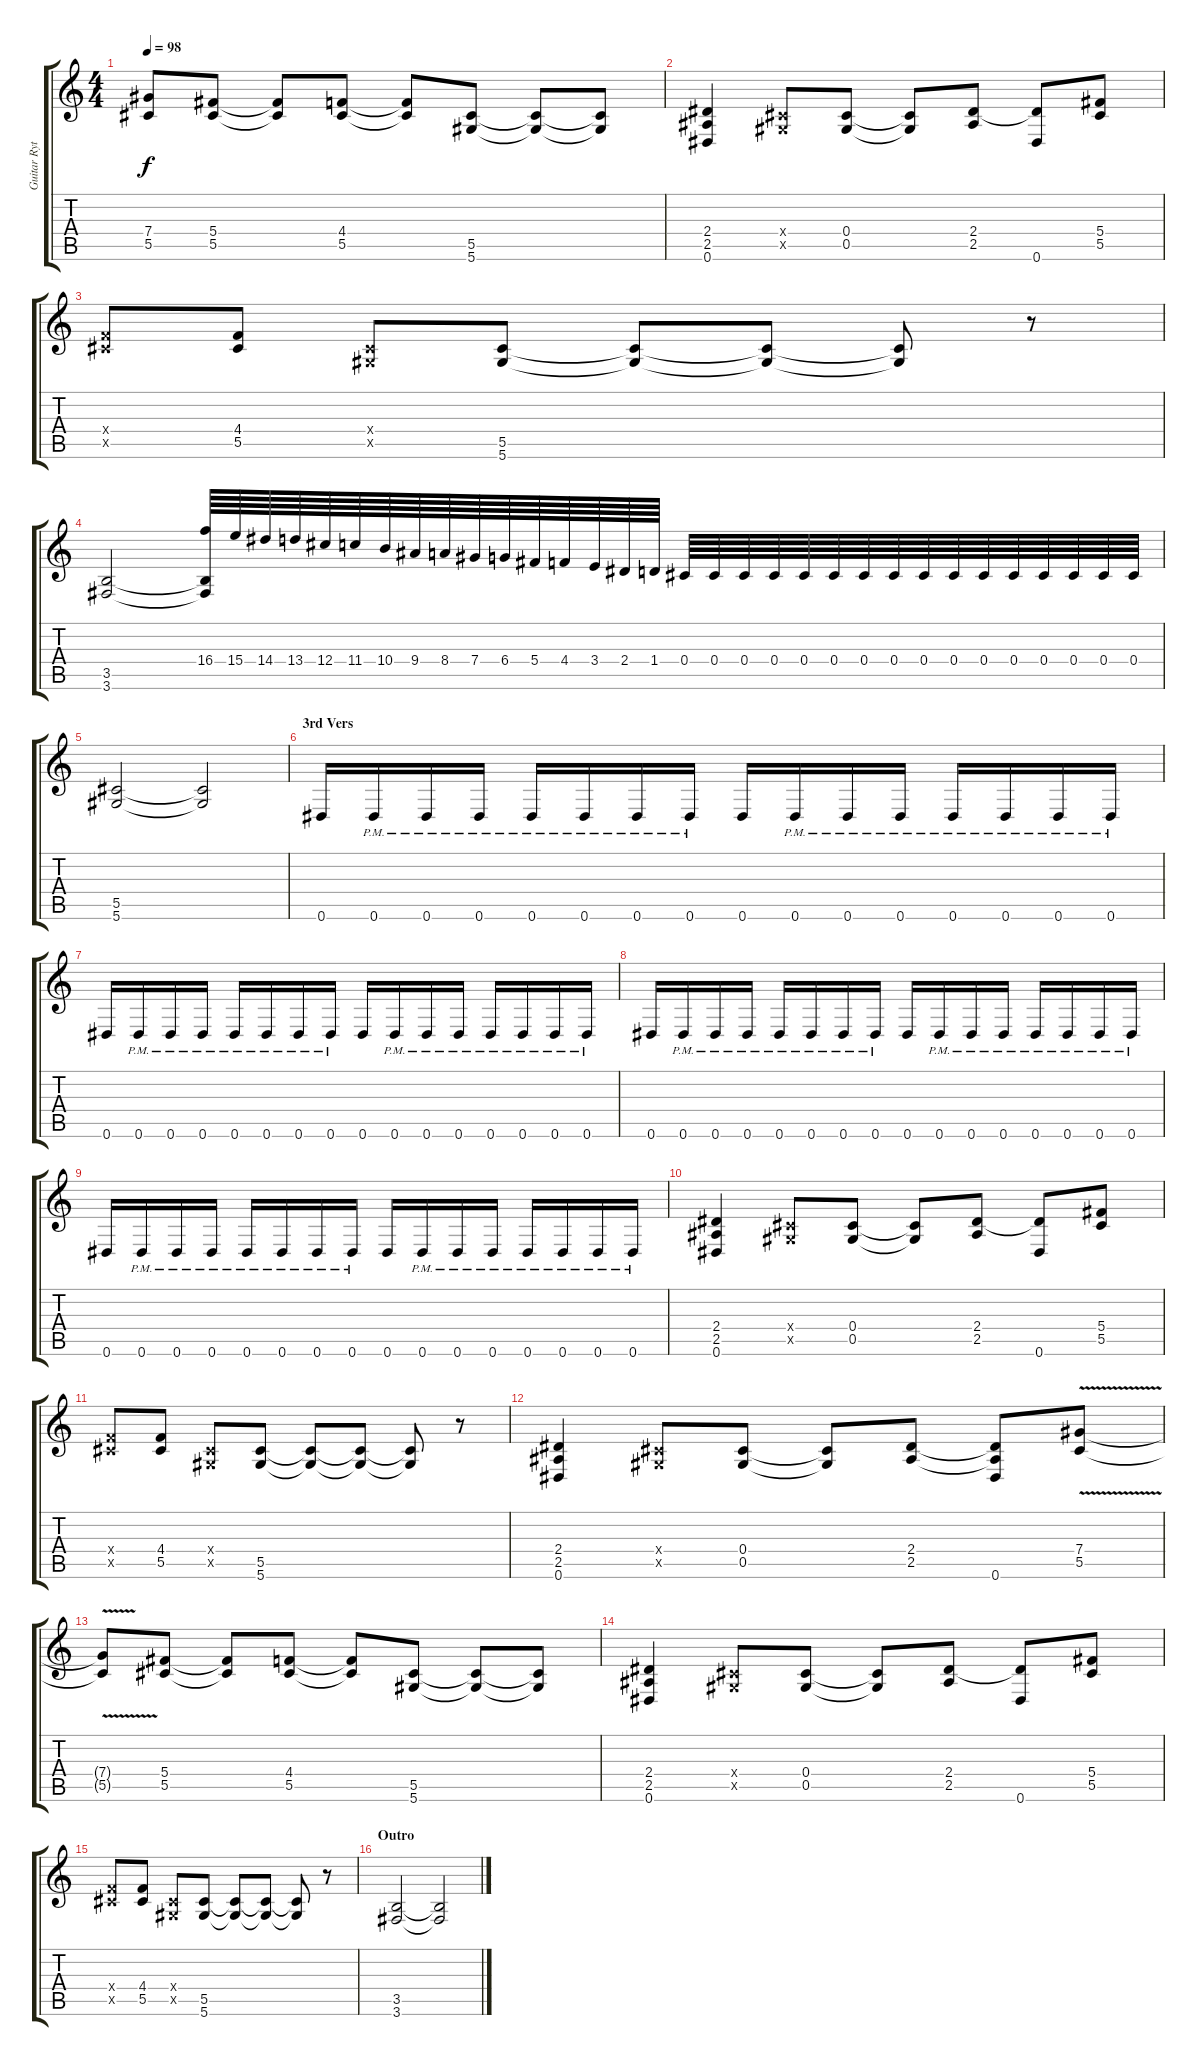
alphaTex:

\track ("Guitar Rythm" "Guitar Ryt") {instrument distortionguitar}
\staff {score tabs}
\tuning (Eb4 Bb3 Gb3 Db3 Ab2 Eb2) {hide}
\ts (4 4)
\tempo 98
\clef g2
\ks c
(7.4{t} 5.5{t}).8{dy f} (5.4 5.5).8 (5.4{t} 5.5{t}).8 (4.4 5.5).8 (4.4{t} 5.5{t}).8 (5.5 5.6).8 (5.5{t} 5.6{t}).8 (5.5{t} 5.6{t}).8 |
(2.4 2.5 0.6).4 (0.4{x} 0.5{x}).8 (0.4 0.5).8 (0.4{t} 0.5{t}).8 (2.4 2.5).8 (2.4{t} 0.6).8 (5.4 5.5).8 |
(4.4{x} 5.5{x}).8 (4.4 5.5).8 (0.4{x} 0.5{x}).8 (5.5 5.6).8 (5.5{t} 5.6{t}).8 (5.5{t} 5.6{t}).8 (5.5{t} 5.6{t}).8 r.8 |
(3.5 3.6).2 (16.4 3.5{t} 3.6{t}).64 15.4.64 14.4.64 13.4.64 12.4.64 11.4.64 10.4.64 9.4.64 8.4.64 7.4.64 6.4.64 5.4.64 4.4.64 3.4.64 2.4.64 1.4.64 0.4.64 0.4.64 0.4.64 0.4.64 0.4.64 0.4.64 0.4.64 0.4.64 0.4.64 0.4.64 0.4.64 0.4.64 0.4.64 0.4.64 0.4.64 0.4.64 |
(5.5 5.6).2 (5.5{t} 5.6{t}).2 |
\section ("" "3rd Vers")
0.6.16 0.6{pm}.16 0.6{pm}.16 0.6{pm}.16 0.6{pm}.16 0.6{pm}.16 0.6{pm}.16 0.6{pm}.16 0.6.16 0.6{pm}.16 0.6{pm}.16 0.6{pm}.16 0.6{pm}.16 0.6{pm}.16 0.6{pm}.16 0.6{pm}.16 |
0.6.16 0.6{pm}.16 0.6{pm}.16 0.6{pm}.16 0.6{pm}.16 0.6{pm}.16 0.6{pm}.16 0.6{pm}.16 0.6.16 0.6{pm}.16 0.6{pm}.16 0.6{pm}.16 0.6{pm}.16 0.6{pm}.16 0.6{pm}.16 0.6{pm}.16 |
0.6.16 0.6{pm}.16 0.6{pm}.16 0.6{pm}.16 0.6{pm}.16 0.6{pm}.16 0.6{pm}.16 0.6{pm}.16 0.6.16 0.6{pm}.16 0.6{pm}.16 0.6{pm}.16 0.6{pm}.16 0.6{pm}.16 0.6{pm}.16 0.6{pm}.16 |
0.6.16 0.6{pm}.16 0.6{pm}.16 0.6{pm}.16 0.6{pm}.16 0.6{pm}.16 0.6{pm}.16 0.6{pm}.16 0.6.16 0.6{pm}.16 0.6{pm}.16 0.6{pm}.16 0.6{pm}.16 0.6{pm}.16 0.6{pm}.16 0.6{pm}.16 |
(2.4 2.5 0.6).4 (0.4{x} 0.5{x}).8 (0.4 0.5).8 (0.4{t} 0.5{t}).8 (2.4 2.5).8 (2.4{t} 0.6).8 (5.4 5.5).8 |
(4.4{x} 5.5{x}).8 (4.4 5.5).8 (0.4{x} 0.5{x}).8 (5.5 5.6).8 (5.5{t} 5.6{t}).8 (5.5{t} 5.6{t}).8 (5.5{t} 5.6{t}).8 r.8 |
(2.4 2.5 0.6).4 (0.4{x} 0.5{x}).8 (0.4 0.5).8 (0.4{t} 0.5{t}).8 (2.4 2.5).8 (2.4{t} 2.5{t} 0.6).8 (7.4{v} 5.5{v}).8 |
(7.4{t} 5.5{t}).8 (5.4 5.5).8 (5.4{t} 5.5{t}).8 (4.4 5.5).8 (4.4{t} 5.5{t}).8 (5.5 5.6).8 (5.5{t} 5.6{t}).8 (5.5{t} 5.6{t}).8 |
(2.4 2.5 0.6).4 (0.4{x} 0.5{x}).8 (0.4 0.5).8 (0.4{t} 0.5{t}).8 (2.4 2.5).8 (2.4{t} 0.6).8 (5.4 5.5).8 |
(4.4{x} 5.5{x}).8 (4.4 5.5).8 (0.4{x} 0.5{x}).8 (5.5 5.6).8 (5.5{t} 5.6{t}).8 (5.5{t} 5.6{t}).8 (5.5{t} 5.6{t}).8 r.8 |
\section ("" "Outro")
(3.5 3.6).2 (3.5{t} 3.6{t}).2
